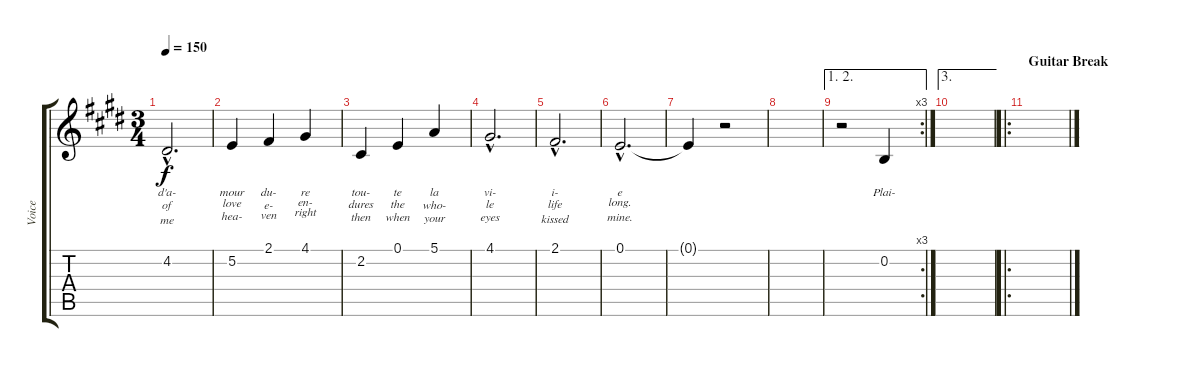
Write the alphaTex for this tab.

\track ("Voice" "Voice") {instrument violin}
\staff {score tabs}
\tuning (E4 B3 G3 D3 A2 E2) {hide}
\ts (3 4)
\tempo 150
\clef g2
\ks e
4.2{hac}.2{d lyrics (0 "d'a-") lyrics (1 "of") lyrics (2 "me") lyrics (3 "") lyrics (4 "") dy f} |
5.2.4{lyrics (0 "mour") lyrics (1 "love") lyrics (2 "hea-") lyrics (3 "") lyrics (4 "")} 2.1.4{lyrics (0 "du-") lyrics (1 "e-") lyrics (2 "ven") lyrics (3 "") lyrics (4 "")} 4.1.4{lyrics (0 "re") lyrics (1 "en-") lyrics (2 "right") lyrics (3 "") lyrics (4 "")} |
2.2.4{lyrics (0 "tou-") lyrics (1 "dures") lyrics (2 "then") lyrics (3 "") lyrics (4 "")} 0.1.4{lyrics (0 "te") lyrics (1 "the") lyrics (2 "when") lyrics (3 "") lyrics (4 "")} 5.1.4{lyrics (0 "la") lyrics (1 "who-") lyrics (2 "your") lyrics (3 "") lyrics (4 "")} |
4.1{hac}.2{d lyrics (0 "vi-") lyrics (1 "le") lyrics (2 "eyes") lyrics (3 "") lyrics (4 "")} |
2.1{hac}.2{d lyrics (0 "i-") lyrics (1 "life") lyrics (2 "kissed") lyrics (3 "") lyrics (4 "")} |
0.1{hac}.2{d lyrics (0 "e") lyrics (1 "long.") lyrics (2 "mine.") lyrics (3 "") lyrics (4 "")} |
0.1{t}.4{lyrics (0 "") lyrics (1 "") lyrics (2 "") lyrics (3 "") lyrics (4 "")} r.2 |
|
\ae (1 2)
\rc 3
r.2 0.2.4{lyrics (0 "Plai-") lyrics (1 "") lyrics (2 "") lyrics (3 "") lyrics (4 "")} |
\ae 3
|
\ro
\section ("" "Guitar Break")
